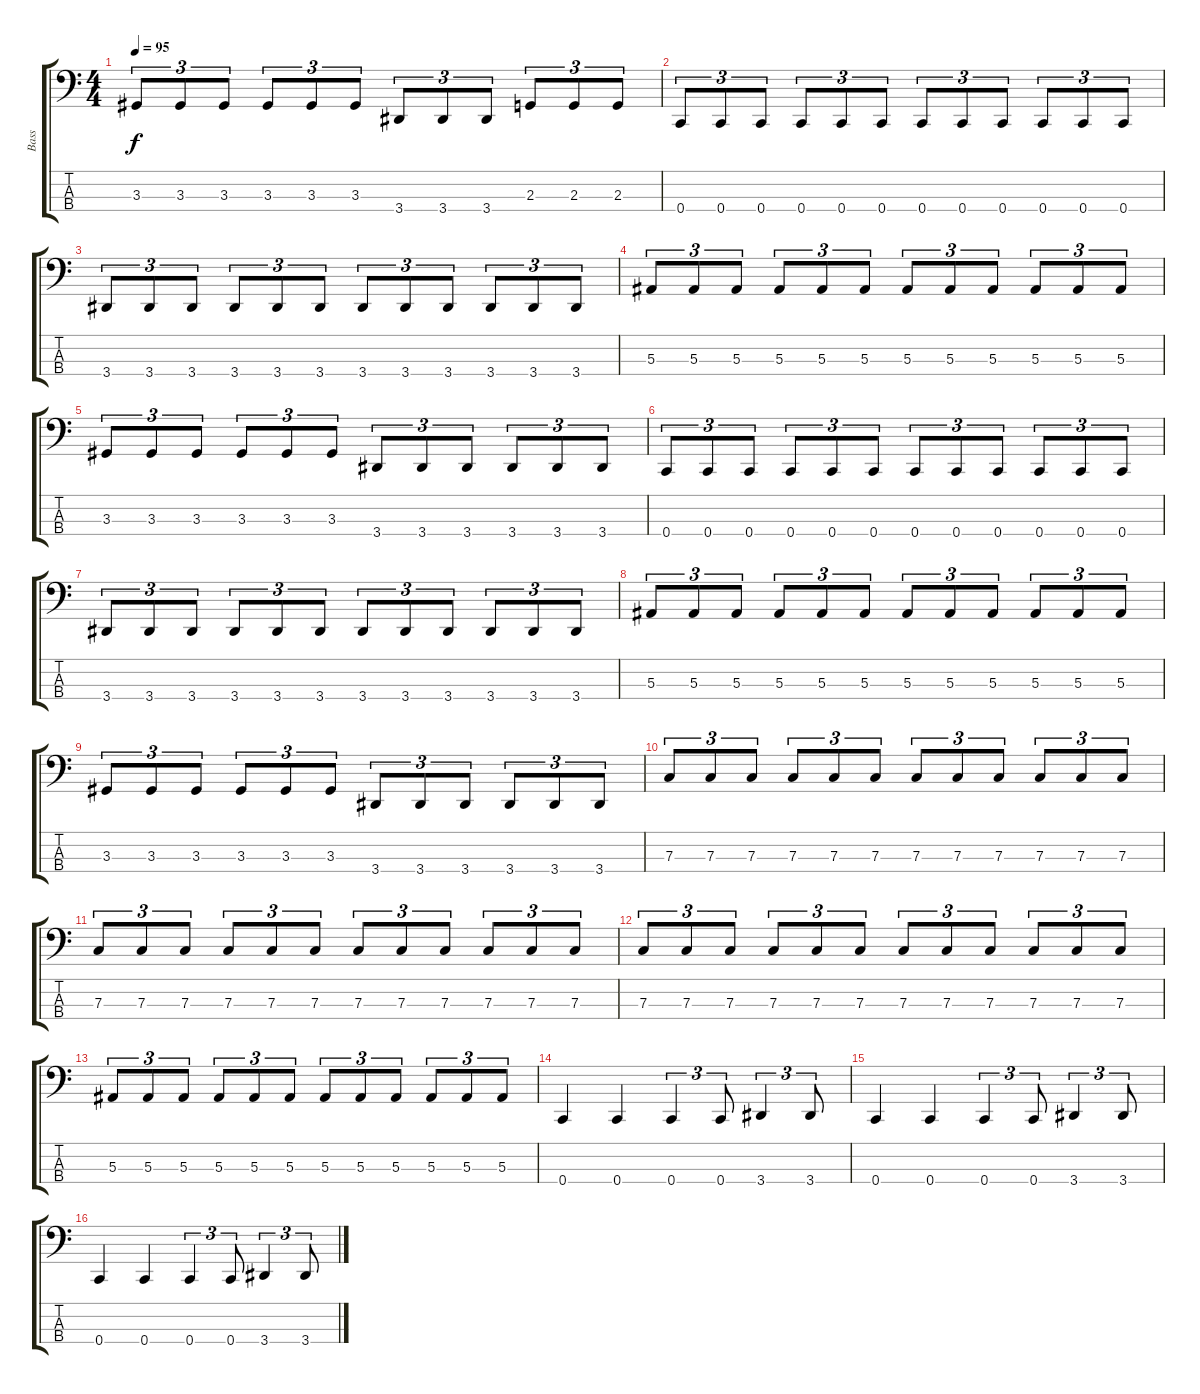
\track ("Bass" "Bass") {instrument electricbassfinger}
\staff {score tabs}
\tuning (Eb2 Bb1 F1 C1) {hide}
\ts (4 4)
\tempo 95
\clef f4
\ks c
3.3.8{tu (3 2) dy f} 3.3.8{tu (3 2)} 3.3.8{tu (3 2)} 3.3.8{tu (3 2)} 3.3.8{tu (3 2)} 3.3.8{tu (3 2)} 3.4.8{tu (3 2)} 3.4.8{tu (3 2)} 3.4.8{tu (3 2)} 2.3.8{tu (3 2)} 2.3.8{tu (3 2)} 2.3.8{tu (3 2)} |
0.4.8{tu (3 2)} 0.4.8{tu (3 2)} 0.4.8{tu (3 2)} 0.4.8{tu (3 2)} 0.4.8{tu (3 2)} 0.4.8{tu (3 2)} 0.4.8{tu (3 2)} 0.4.8{tu (3 2)} 0.4.8{tu (3 2)} 0.4.8{tu (3 2)} 0.4.8{tu (3 2)} 0.4.8{tu (3 2)} |
3.4.8{tu (3 2)} 3.4.8{tu (3 2)} 3.4.8{tu (3 2)} 3.4.8{tu (3 2)} 3.4.8{tu (3 2)} 3.4.8{tu (3 2)} 3.4.8{tu (3 2)} 3.4.8{tu (3 2)} 3.4.8{tu (3 2)} 3.4.8{tu (3 2)} 3.4.8{tu (3 2)} 3.4.8{tu (3 2)} |
5.3.8{tu (3 2)} 5.3.8{tu (3 2)} 5.3.8{tu (3 2)} 5.3.8{tu (3 2)} 5.3.8{tu (3 2)} 5.3.8{tu (3 2)} 5.3.8{tu (3 2)} 5.3.8{tu (3 2)} 5.3.8{tu (3 2)} 5.3.8{tu (3 2)} 5.3.8{tu (3 2)} 5.3.8{tu (3 2)} |
3.3.8{tu (3 2)} 3.3.8{tu (3 2)} 3.3.8{tu (3 2)} 3.3.8{tu (3 2)} 3.3.8{tu (3 2)} 3.3.8{tu (3 2)} 3.4.8{tu (3 2)} 3.4.8{tu (3 2)} 3.4.8{tu (3 2)} 3.4.8{tu (3 2)} 3.4.8{tu (3 2)} 3.4.8{tu (3 2)} |
0.4.8{tu (3 2)} 0.4.8{tu (3 2)} 0.4.8{tu (3 2)} 0.4.8{tu (3 2)} 0.4.8{tu (3 2)} 0.4.8{tu (3 2)} 0.4.8{tu (3 2)} 0.4.8{tu (3 2)} 0.4.8{tu (3 2)} 0.4.8{tu (3 2)} 0.4.8{tu (3 2)} 0.4.8{tu (3 2)} |
3.4.8{tu (3 2)} 3.4.8{tu (3 2)} 3.4.8{tu (3 2)} 3.4.8{tu (3 2)} 3.4.8{tu (3 2)} 3.4.8{tu (3 2)} 3.4.8{tu (3 2)} 3.4.8{tu (3 2)} 3.4.8{tu (3 2)} 3.4.8{tu (3 2)} 3.4.8{tu (3 2)} 3.4.8{tu (3 2)} |
5.3.8{tu (3 2)} 5.3.8{tu (3 2)} 5.3.8{tu (3 2)} 5.3.8{tu (3 2)} 5.3.8{tu (3 2)} 5.3.8{tu (3 2)} 5.3.8{tu (3 2)} 5.3.8{tu (3 2)} 5.3.8{tu (3 2)} 5.3.8{tu (3 2)} 5.3.8{tu (3 2)} 5.3.8{tu (3 2)} |
3.3.8{tu (3 2)} 3.3.8{tu (3 2)} 3.3.8{tu (3 2)} 3.3.8{tu (3 2)} 3.3.8{tu (3 2)} 3.3.8{tu (3 2)} 3.4.8{tu (3 2)} 3.4.8{tu (3 2)} 3.4.8{tu (3 2)} 3.4.8{tu (3 2)} 3.4.8{tu (3 2)} 3.4.8{tu (3 2)} |
7.3.8{tu (3 2)} 7.3.8{tu (3 2)} 7.3.8{tu (3 2)} 7.3.8{tu (3 2)} 7.3.8{tu (3 2)} 7.3.8{tu (3 2)} 7.3.8{tu (3 2)} 7.3.8{tu (3 2)} 7.3.8{tu (3 2)} 7.3.8{tu (3 2)} 7.3.8{tu (3 2)} 7.3.8{tu (3 2)} |
7.3.8{tu (3 2)} 7.3.8{tu (3 2)} 7.3.8{tu (3 2)} 7.3.8{tu (3 2)} 7.3.8{tu (3 2)} 7.3.8{tu (3 2)} 7.3.8{tu (3 2)} 7.3.8{tu (3 2)} 7.3.8{tu (3 2)} 7.3.8{tu (3 2)} 7.3.8{tu (3 2)} 7.3.8{tu (3 2)} |
7.3.8{tu (3 2)} 7.3.8{tu (3 2)} 7.3.8{tu (3 2)} 7.3.8{tu (3 2)} 7.3.8{tu (3 2)} 7.3.8{tu (3 2)} 7.3.8{tu (3 2)} 7.3.8{tu (3 2)} 7.3.8{tu (3 2)} 7.3.8{tu (3 2)} 7.3.8{tu (3 2)} 7.3.8{tu (3 2)} |
5.3.8{tu (3 2)} 5.3.8{tu (3 2)} 5.3.8{tu (3 2)} 5.3.8{tu (3 2)} 5.3.8{tu (3 2)} 5.3.8{tu (3 2)} 5.3.8{tu (3 2)} 5.3.8{tu (3 2)} 5.3.8{tu (3 2)} 5.3.8{tu (3 2)} 5.3.8{tu (3 2)} 5.3.8{tu (3 2)} |
0.4.4 0.4.4 0.4.4{tu (3 2)} 0.4.8{tu (3 2)} 3.4.4{tu (3 2)} 3.4.8{tu (3 2)} |
0.4.4 0.4.4 0.4.4{tu (3 2)} 0.4.8{tu (3 2)} 3.4.4{tu (3 2)} 3.4.8{tu (3 2)} |
0.4.4 0.4.4 0.4.4{tu (3 2)} 0.4.8{tu (3 2)} 3.4.4{tu (3 2)} 3.4.8{tu (3 2)}
